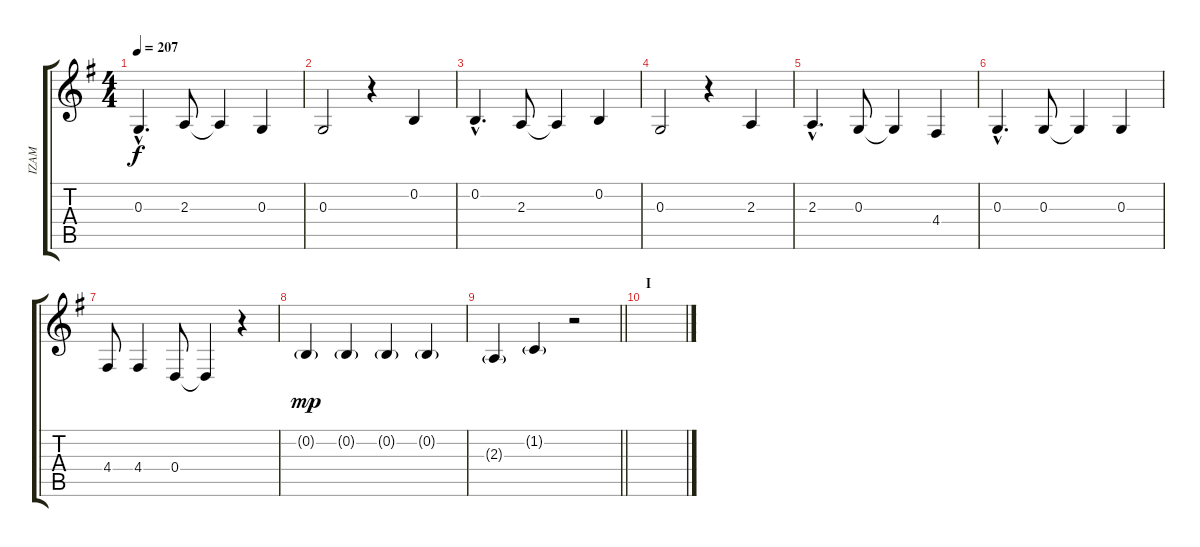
\track ("IZAM" "IZAM") {instrument oboe}
\staff {score tabs}
\tuning (E4 B3 G3 D3 A2 E2) {hide}
\ts (4 4)
\tempo 207
\clef g2
\ks eminor
0.3{hac}.4{d dy f} 2.3.8 2.3{t}.4 0.3.4 |
0.3.2 r.4 0.2.4 |
0.2{hac}.4{d} 2.3.8 2.3{t}.4 0.2.4 |
0.3.2 r.4 2.3.4 |
2.3{hac}.4{d} 0.3.8 0.3{t}.4 4.4.4 |
0.3{hac}.4{d} 0.3.8 0.3{t}.4 0.3.4 |
4.4.8 4.4.4 0.4.8 0.4{t}.4 r.4 |
0.2{g}.4{dy mp} 0.2{g}.4 0.2{g}.4 0.2{g}.4 |
\barLineRight lightlight
2.3{g}.4 1.2{g}.4 r.2 |
\section ("" "I")
